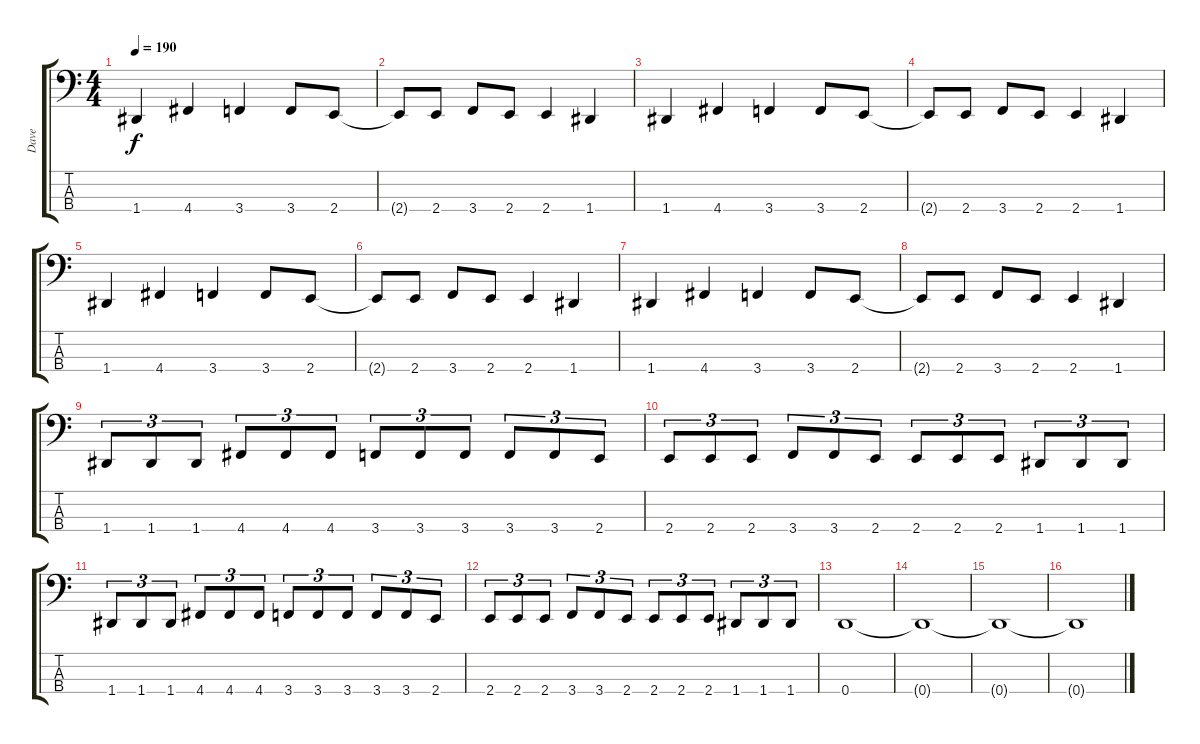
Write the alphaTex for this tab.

\track ("Dave" "Dave") {instrument electricbasspick}
\staff {score tabs}
\tuning (F2 C2 G1 D1) {hide}
\ts (4 4)
\tempo 190
\clef f4
\ks c
1.4.4{dy f} 4.4.4 3.4.4 3.4.8 2.4.8 |
2.4{t}.8 2.4.8 3.4.8 2.4.8 2.4.4 1.4.4 |
1.4.4 4.4.4 3.4.4 3.4.8 2.4.8 |
2.4{t}.8 2.4.8 3.4.8 2.4.8 2.4.4 1.4.4 |
1.4.4 4.4.4 3.4.4 3.4.8 2.4.8 |
2.4{t}.8 2.4.8 3.4.8 2.4.8 2.4.4 1.4.4 |
1.4.4 4.4.4 3.4.4 3.4.8 2.4.8 |
2.4{t}.8 2.4.8 3.4.8 2.4.8 2.4.4 1.4.4 |
1.4.8{tu (3 2)} 1.4.8{tu (3 2)} 1.4.8{tu (3 2)} 4.4.8{tu (3 2)} 4.4.8{tu (3 2)} 4.4.8{tu (3 2)} 3.4.8{tu (3 2)} 3.4.8{tu (3 2)} 3.4.8{tu (3 2)} 3.4.8{tu (3 2)} 3.4.8{tu (3 2)} 2.4.8{tu (3 2)} |
2.4.8{tu (3 2)} 2.4.8{tu (3 2)} 2.4.8{tu (3 2)} 3.4.8{tu (3 2)} 3.4.8{tu (3 2)} 2.4.8{tu (3 2)} 2.4.8{tu (3 2)} 2.4.8{tu (3 2)} 2.4.8{tu (3 2)} 1.4.8{tu (3 2)} 1.4.8{tu (3 2)} 1.4.8{tu (3 2)} |
1.4.8{tu (3 2)} 1.4.8{tu (3 2)} 1.4.8{tu (3 2)} 4.4.8{tu (3 2)} 4.4.8{tu (3 2)} 4.4.8{tu (3 2)} 3.4.8{tu (3 2)} 3.4.8{tu (3 2)} 3.4.8{tu (3 2)} 3.4.8{tu (3 2)} 3.4.8{tu (3 2)} 2.4.8{tu (3 2)} |
2.4.8{tu (3 2)} 2.4.8{tu (3 2)} 2.4.8{tu (3 2)} 3.4.8{tu (3 2)} 3.4.8{tu (3 2)} 2.4.8{tu (3 2)} 2.4.8{tu (3 2)} 2.4.8{tu (3 2)} 2.4.8{tu (3 2)} 1.4.8{tu (3 2)} 1.4.8{tu (3 2)} 1.4.8{tu (3 2)} |
0.4.1 |
0.4{t}.1 |
0.4{t}.1 |
0.4{t}.1
